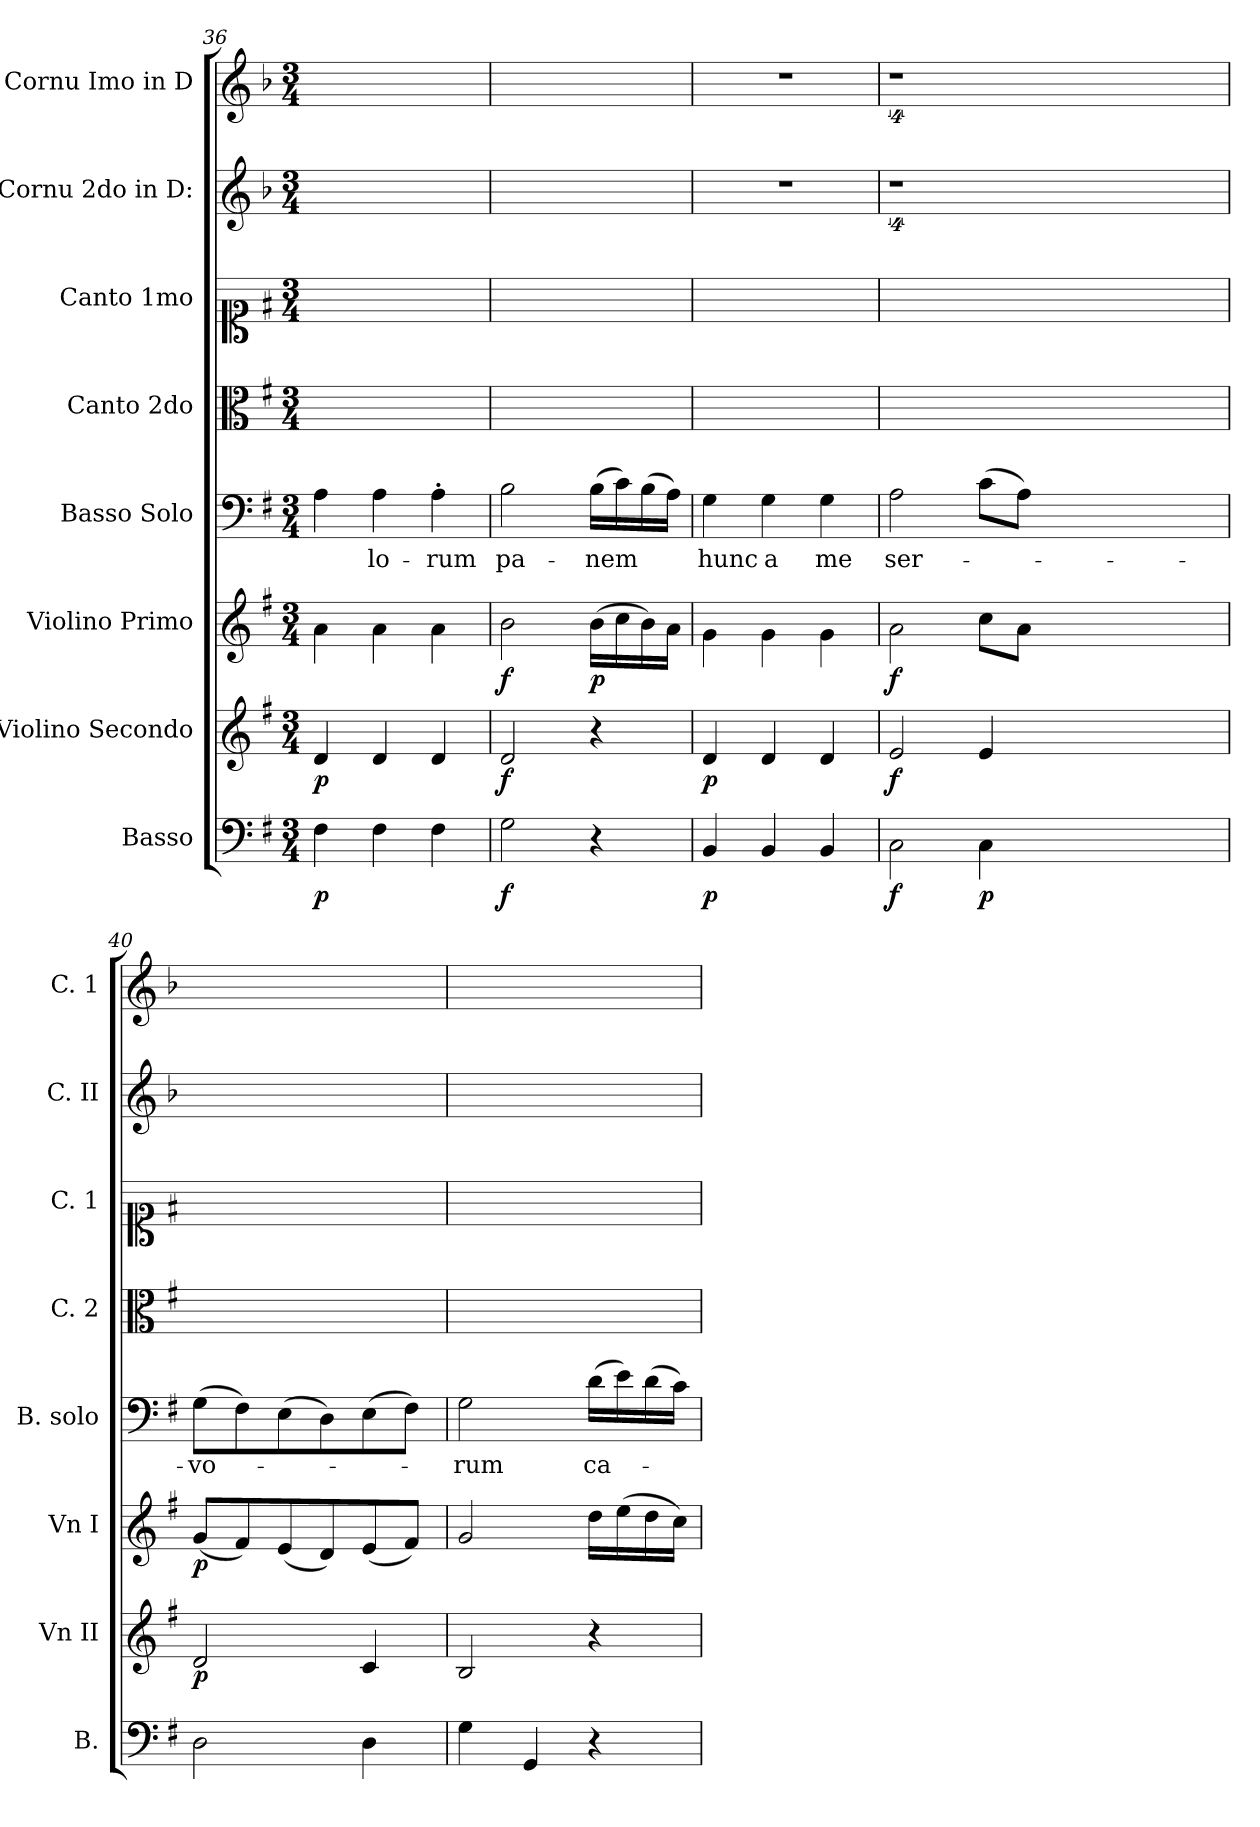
**kern	**dynam	**kern	**dynam	**kern	**dynam	**kern	**text	**kern	**kern	**kern	**kern
*part8	*part8	*part7	*part7	*part6	*part6	*part5	*part5	*part4	*part3	*part2	*part1
*staff8	*staff8	*staff7	*staff7	*staff6	*staff6	*staff5	*staff5	*staff4	*staff3	*staff2	*staff1
*I"Basso	*	*I"Violino Secondo	*	*I"Violino Primo	*	*I"Basso Solo	*	*I"Canto 2do	*I"Canto 1mo	*I"Cornu 2do in D:	*I"Cornu Imo in D
*I'B.	*	*I'Vn II	*	*I'Vn I	*	*I'B. solo	*	*I'C. 2	*I'C. 1	*I'C. II	*I'C. 1
*clefF4	*	*clefG2	*	*clefG2	*	*clefF4	*	*clefC3	*clefC1	*clefG2	*clefG2
*	*	*	*	*	*	*	*	*	*	*ITrd-1c-2	*ITrd-1c-2
*k[f#]	*	*k[f#]	*	*k[f#]	*	*k[f#]	*	*k[f#]	*k[f#]	*k[f#]	*k[f#]
*G:	*	*G:	*	*G:	*	*G:	*	*G:	*G:	*G:	*G:
*M3/4	*	*M3/4	*	*M3/4	*	*M3/4	*	*M3/4	*M3/4	*M3/4	*M3/4
=36	=36	=36	=36	=36	=36	=36	=36	=36	=36	=36	=36
4F#\	p	4d/	p	4a\	.	4A\	.	2.ryy	2.ryy	2.ryy	2.ryy
4F#\	.	4d/	.	4a\	.	4A\	-lo-	.	.	.	.
4F#\	.	4d/	.	4a\	.	4A'\	-rum	.	.	.	.
=37	=37	=37	=37	=37	=37	=37	=37	=37	=37	=37	=37
2G\	f	2d/	f	2b\	f	2B\	pa-	2.ryy	2.ryy	2.ryy	2.ryy
4r	.	4r	.	(16b\LL	p	(16B\LL	-nem	.	.	.	.
.	.	.	.	16cc\	.	16c\)	.	.	.	.	.
.	.	.	.	16b\)	.	(16B\	.	.	.	.	.
.	.	.	.	16a\JJ	.	16A\JJ)	.	.	.	.	.
=38	=38	=38	=38	=38	=38	=38	=38	=38	=38	=38	=38
4BB/	p	4d/	p	4g\	.	4G\	hunc	2.ryy	2.ryy	2.r	2.r
4BB/	.	4d/	.	4g\	.	4G\	a	.	.	.	.
4BB/	.	4d/	.	4g\	.	4G\	me	.	.	.	.
=39	=39	=39	=39	=39	=39	=39	=39	=39	=39	=39	=39
2C\	f	2e/	f	2a\	f	2A\	ser-	2.ryy	2.ryy	4%9r	4%9r
4C\	p	4e/	.	8cc\L	.	(8c\L	.	.	.	.	.
.	.	.	.	8a\J	.	8A\J)	.	.	.	.	.
1.ryy	.	1.ryy	.	1.ryy	.	1.ryy	.	1.ryy	1.ryy	.	.
=40	=40	=40	=40	=40	=40	=40	=40	=40	=40	=40	=40
2D\	.	2d/	p	(8g/L	p	(8G\L	-vo-	2.ryy	2.ryy	2.ryy	2.ryy
.	.	.	.	8f#/)	.	8F#\)	.	.	.	.	.
.	.	.	.	(8e/	.	(8E\	.	.	.	.	.
.	.	.	.	8d/)	.	8D\)	.	.	.	.	.
4D\	.	4c/	.	(8e/	.	(8E\	.	.	.	.	.
.	.	.	.	8f#/J)	.	8F#\J)	.	.	.	.	.
=41	=41	=41	=41	=41	=41	=41	=41	=41	=41	=41	=41
4G\	.	2B/	.	2g/	.	2G\	-rum	2.ryy	2.ryy	2.ryy	2.ryy
4GG/	.	.	.	.	.	.	.	.	.	.	.
4r	.	4r	.	16dd\LL	.	(16d\LL	ca-	.	.	.	.
.	.	.	.	(16ee\	.	16e\)	.	.	.	.	.
.	.	.	.	16dd\	.	(16d\	.	.	.	.	.
.	.	.	.	16cc\JJ)	.	16c\JJ)	.	.	.	.	.
=	=	=	=	=	=	=	=	=	=	=	=
*-	*-	*-	*-	*-	*-	*-	*-	*-	*-	*-	*-
